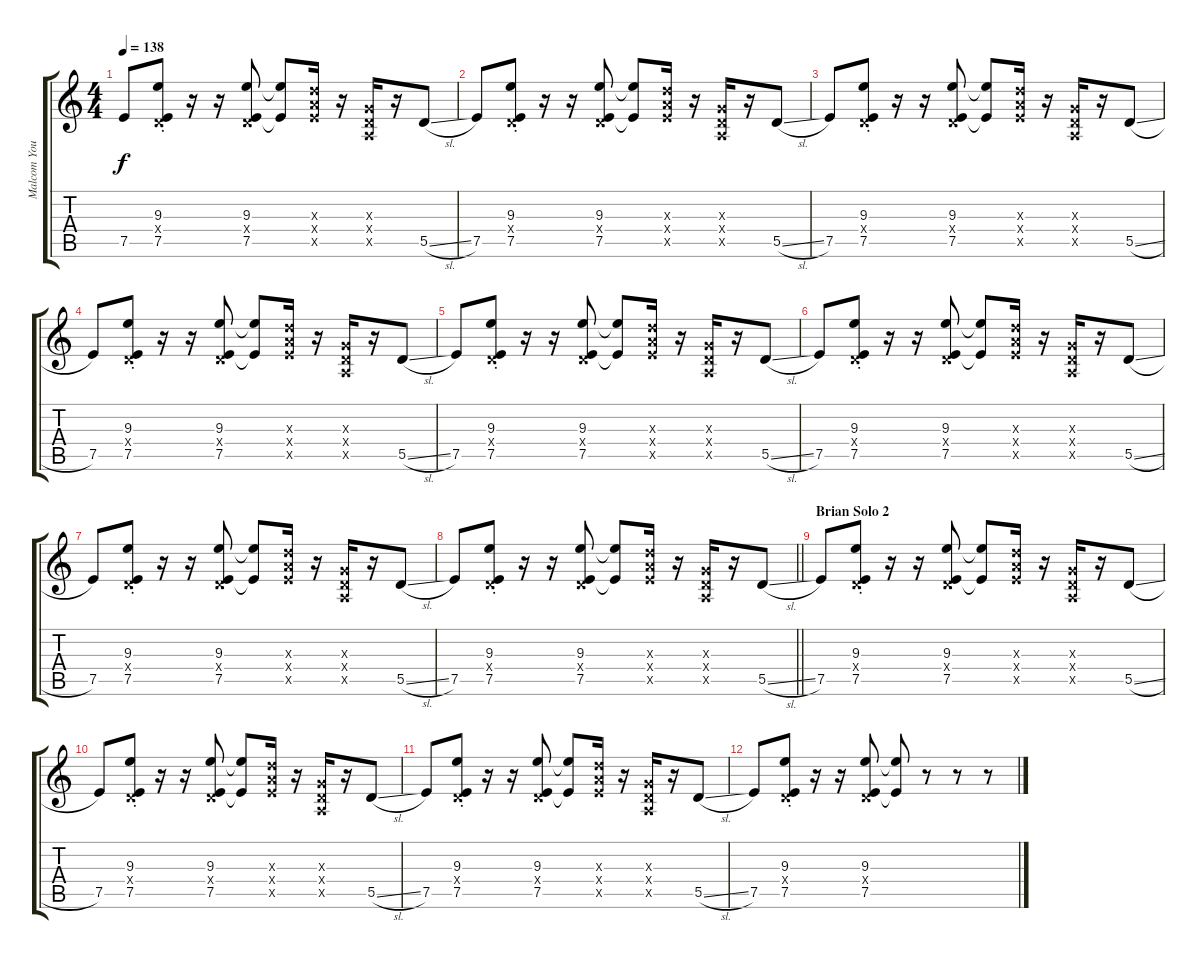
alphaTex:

\track ("Malcom Young" "Malcom You") {instrument overdrivenguitar}
\staff {score tabs}
\tuning (E4 B3 G3 D3 A2 E2) {hide}
\ts (4 4)
\tempo 138
\clef g2
\ks c
7.5.8{dy f} (9.3{st} 0.4{x} 7.5{st}).8 r.16 r.16 (9.3 0.4{x} 7.5).8 (9.3{t} 7.5{t}).8 (7.3{x} 7.4{x} 7.5{x}).16 r.16 (0.3{x} 0.4{x} 0.5{x}).16 r.16 5.5{sl}.8 |
7.5.8 (9.3{st} 0.4{x} 7.5{st}).8 r.16 r.16 (9.3 0.4{x} 7.5).8 (9.3{t} 7.5{t}).8 (7.3{x} 7.4{x} 7.5{x}).16 r.16 (0.3{x} 0.4{x} 0.5{x}).16 r.16 5.5{sl}.8 |
7.5.8 (9.3{st} 0.4{x} 7.5{st}).8 r.16 r.16 (9.3 0.4{x} 7.5).8 (9.3{t} 7.5{t}).8 (7.3{x} 7.4{x} 7.5{x}).16 r.16 (0.3{x} 0.4{x} 0.5{x}).16 r.16 5.5{sl}.8 |
7.5.8 (9.3{st} 0.4{x} 7.5{st}).8 r.16 r.16 (9.3 0.4{x} 7.5).8 (9.3{t} 7.5{t}).8 (7.3{x} 7.4{x} 7.5{x}).16 r.16 (0.3{x} 0.4{x} 0.5{x}).16 r.16 5.5{sl}.8 |
7.5.8 (9.3{st} 0.4{x} 7.5{st}).8 r.16 r.16 (9.3 0.4{x} 7.5).8 (9.3{t} 7.5{t}).8 (7.3{x} 7.4{x} 7.5{x}).16 r.16 (0.3{x} 0.4{x} 0.5{x}).16 r.16 5.5{sl}.8 |
7.5.8 (9.3{st} 0.4{x} 7.5{st}).8 r.16 r.16 (9.3 0.4{x} 7.5).8 (9.3{t} 7.5{t}).8 (7.3{x} 7.4{x} 7.5{x}).16 r.16 (0.3{x} 0.4{x} 0.5{x}).16 r.16 5.5{sl}.8 |
7.5.8 (9.3{st} 0.4{x} 7.5{st}).8 r.16 r.16 (9.3 0.4{x} 7.5).8 (9.3{t} 7.5{t}).8 (7.3{x} 7.4{x} 7.5{x}).16 r.16 (0.3{x} 0.4{x} 0.5{x}).16 r.16 5.5{sl}.8 |
\barLineRight lightlight
7.5.8 (9.3{st} 0.4{x} 7.5{st}).8 r.16 r.16 (9.3 0.4{x} 7.5).8 (9.3{t} 7.5{t}).8 (7.3{x} 7.4{x} 7.5{x}).16 r.16 (0.3{x} 0.4{x} 0.5{x}).16 r.16 5.5{sl}.8 |
\section ("" "Brian Solo 2")
7.5.8 (9.3{st} 0.4{x} 7.5{st}).8 r.16 r.16 (9.3 0.4{x} 7.5).8 (9.3{t} 7.5{t}).8 (7.3{x} 7.4{x} 7.5{x}).16 r.16 (0.3{x} 0.4{x} 0.5{x}).16 r.16 5.5{sl}.8 |
7.5.8{volume 7} (9.3{st} 0.4{x} 7.5{st}).8 r.16 r.16 (9.3 0.4{x} 7.5).8 (9.3{t} 7.5{t}).8 (7.3{x} 7.4{x} 7.5{x}).16 r.16 (0.3{x} 0.4{x} 0.5{x}).16 r.16 5.5{sl}.8 |
7.5.8 (9.3{st} 0.4{x} 7.5{st}).8 r.16 r.16 (9.3 0.4{x} 7.5).8 (9.3{t} 7.5{t}).8 (7.3{x} 7.4{x} 7.5{x}).16 r.16 (0.3{x} 0.4{x} 0.5{x}).16 r.16 5.5{sl}.8 |
7.5.8 (9.3{st} 0.4{x} 7.5{st}).8 r.16 r.16 (9.3 0.4{x} 7.5).8 (9.3{t} 7.5{t}).8 r.8 r.8 r.8
